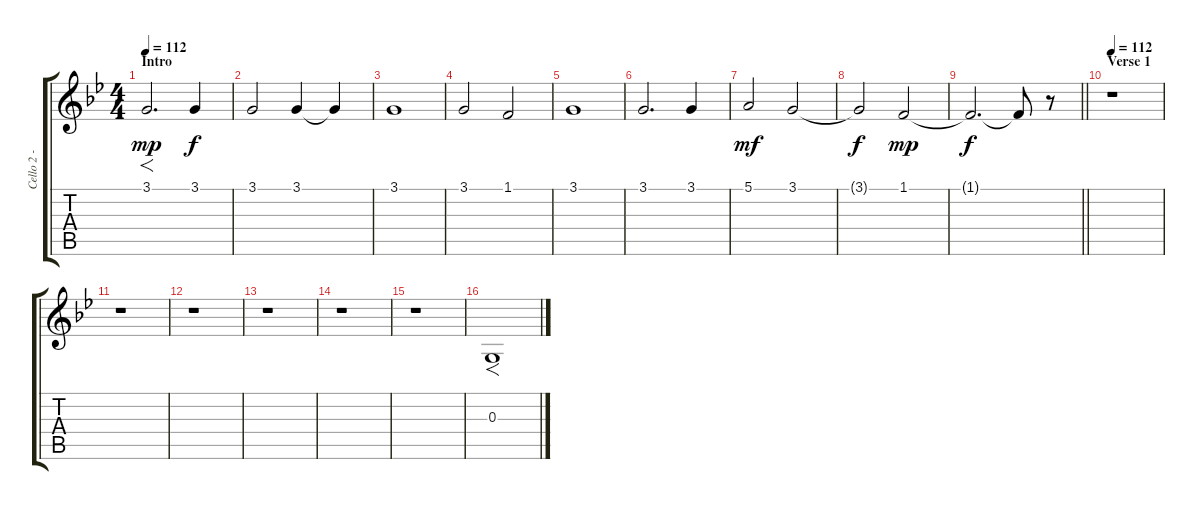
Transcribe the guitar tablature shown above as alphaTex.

\track ("Cello 2 - Perttu" "Cello 2 - ") {instrument cello}
\staff {score tabs}
\tuning (E4 B3 G3 D3 A2 E2) {hide}
\ts (4 4)
\section ("" "Intro")
\tempo 112
\tempo 87
\tempo 112
\clef g2
\ks bb
3.1.2{f d dy mp instrument cello} 3.1.4{dy f} |
3.1.2 3.1.4 3.1{t}.4 |
3.1.1 |
3.1.2 1.1.2 |
3.1.1 |
3.1.2{d} 3.1.4 |
5.1.2{dy mf} 3.1.2 |
3.1{t}.2{dy f} 1.1.2{dy mp} |
\barLineRight lightlight
1.1{t}.2{d dy f} 1.1{t}.8 r.8 |
\section ("" "Verse 1")
\tempo 112
r.1 |
r.1 |
r.1 |
r.1 |
r.1 |
r.1 |
0.3.1{f}
